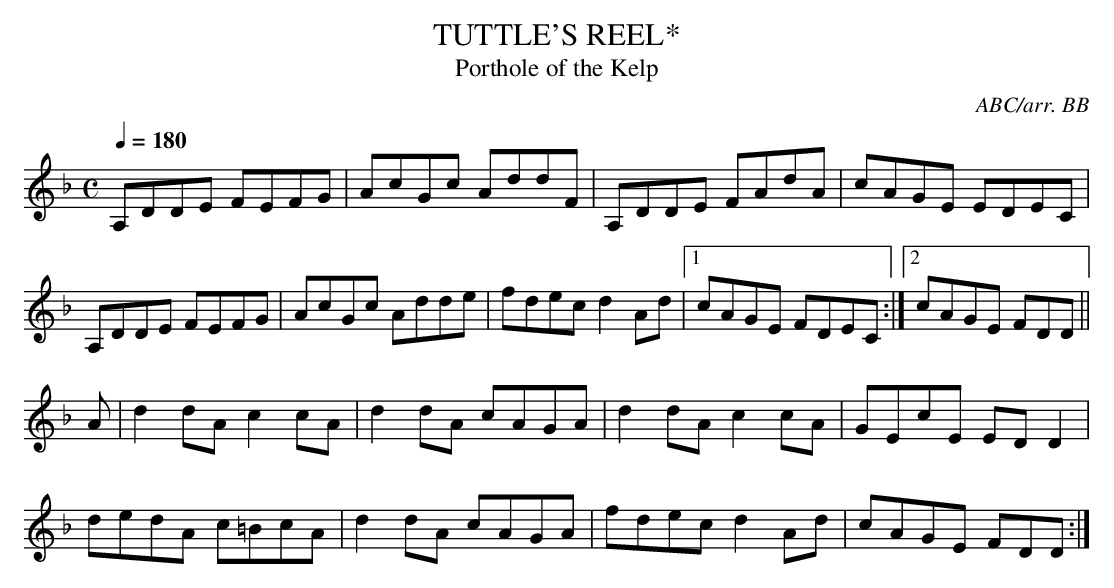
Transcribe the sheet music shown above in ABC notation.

X:1
T:TUTTLE'S REEL*
T:Porthole of the Kelp
C:ABC/arr. BB
M:C
Q:1/4=180
K:Dm
A,DDE FEFG|AcGc AddF|A,DDE FAdA|cAGE EDEC|
A,DDE FEFG|AcGc Adde|fdec d2Ad|1 cAGE FDEC:|\
[2 cAGE FDD||
A|d2dA c2cA|d2dA cAGA|d2dA c2cA|GEcE EDD2|
dedA c=BcA|d2dA cAGA|fdec d2Ad|cAGE FDD:|
